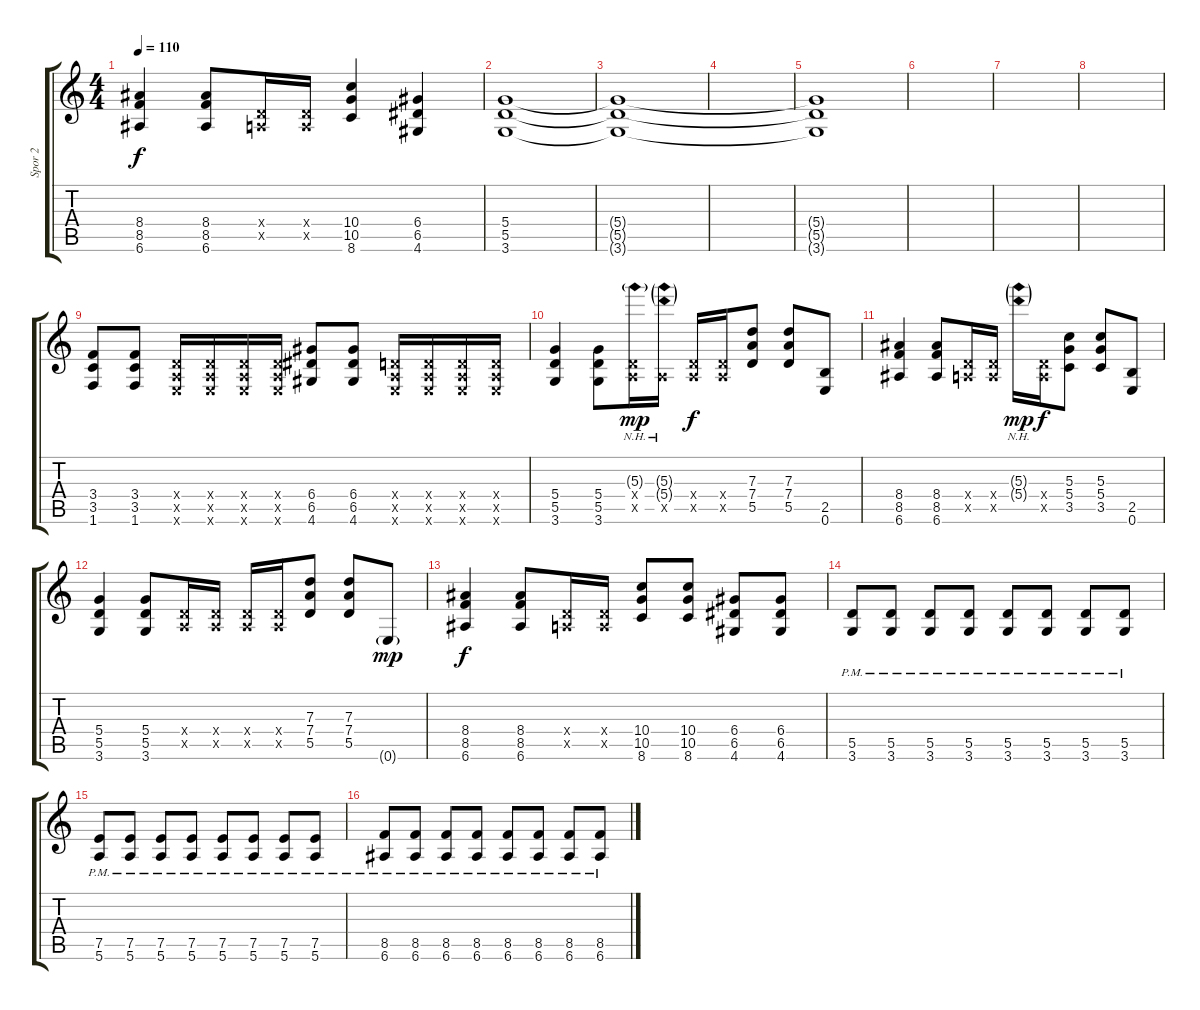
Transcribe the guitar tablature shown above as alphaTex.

\track ("Spor 2" "Spor 2") {instrument distortionguitar}
\staff {score tabs}
\tuning (E4 B3 G3 D3 A2 E2) {hide}
\ts (4 4)
\tempo 110
\clef g2
\ks c
(8.4 8.5 6.6).4{dy f} (8.4 8.5 6.6).8 (0.4{x} 0.5{x}).16 (0.4{x} 0.5{x}).16 (10.4 10.5 8.6).4 (6.4 6.5 4.6).4 |
(5.4 5.5 3.6).1 |
(5.4{t} 5.5{t} 3.6{t}).1 |
|
(5.4{t} 5.5{t} 3.6{t}).1 |
|
|
|
(3.4 3.5 1.6).8 (3.4 3.5 1.6).8 (0.4{x} 0.5{x} 0.6{x}).16 (0.4{x} 0.5{x} 0.6{x}).16 (0.4{x} 0.5{x} 0.6{x}).16 (0.4{x} 0.5{x} 0.6{x}).16 (6.4 6.5 4.6).8 (6.4 6.5 4.6).8 (0.4{x} 0.5{x} 0.6{x}).16 (0.4{x} 0.5{x} 0.6{x}).16 (0.4{x} 0.5{x} 0.6{x}).16 (0.4{x} 0.5{x} 0.6{x}).16 |
(5.4 5.5 3.6).4 (5.4 5.5 3.6).8 (5.3{nh g} 0.4{x} 0.5{x}).16{dy mp} (5.3{nh g} 5.4{nh g} 0.5{x}).16 (0.4{x} 0.5{x}).16{dy f} (0.4{x} 0.5{x}).16 (7.3 7.4 5.5).8 (7.3 7.4 5.5).8 (2.5 0.6).8 |
(8.4 8.5 6.6).4 (8.4 8.5 6.6).8 (0.4{x} 0.5{x}).16 (0.4{x} 0.5{x}).16 (5.3{nh g} 5.4{nh g}).16{dy mp} (0.4{x} 0.5{x}).16{dy f} (5.3 5.4 3.5).8 (5.3 5.4 3.5).8 (2.5 0.6).8 |
(5.4 5.5 3.6).4 (5.4 5.5 3.6).8 (0.4{x} 0.5{x}).16 (0.4{x} 0.5{x}).16 (0.4{x} 0.5{x}).16 (0.4{x} 0.5{x}).16 (7.3 7.4 5.5).8 (7.3 7.4 5.5).8 0.6{g}.8{dy mp} |
(8.4 8.5 6.6).4{dy f} (8.4 8.5 6.6).8 (0.4{x} 0.5{x}).16 (0.4{x} 0.5{x}).16 (10.4 10.5 8.6).8 (10.4 10.5 8.6).8 (6.4 6.5 4.6).8 (6.4 6.5 4.6).8 |
(5.5{pm} 3.6{pm}).8 (5.5{pm} 3.6{pm}).8 (5.5{pm} 3.6{pm}).8 (5.5{pm} 3.6{pm}).8 (5.5{pm} 3.6{pm}).8 (5.5{pm} 3.6{pm}).8 (5.5{pm} 3.6{pm}).8 (5.5{pm} 3.6{pm}).8 |
(7.5{pm} 5.6{pm}).8 (7.5{pm} 5.6{pm}).8 (7.5{pm} 5.6{pm}).8 (7.5{pm} 5.6{pm}).8 (7.5{pm} 5.6{pm}).8 (7.5{pm} 5.6{pm}).8 (7.5{pm} 5.6{pm}).8 (7.5{pm} 5.6{pm}).8 |
(8.5{pm} 6.6{pm}).8 (8.5{pm} 6.6{pm}).8 (8.5{pm} 6.6{pm}).8 (8.5{pm} 6.6{pm}).8 (8.5{pm} 6.6{pm}).8 (8.5{pm} 6.6{pm}).8 (8.5{pm} 6.6{pm}).8 (8.5{pm} 6.6{pm}).8
